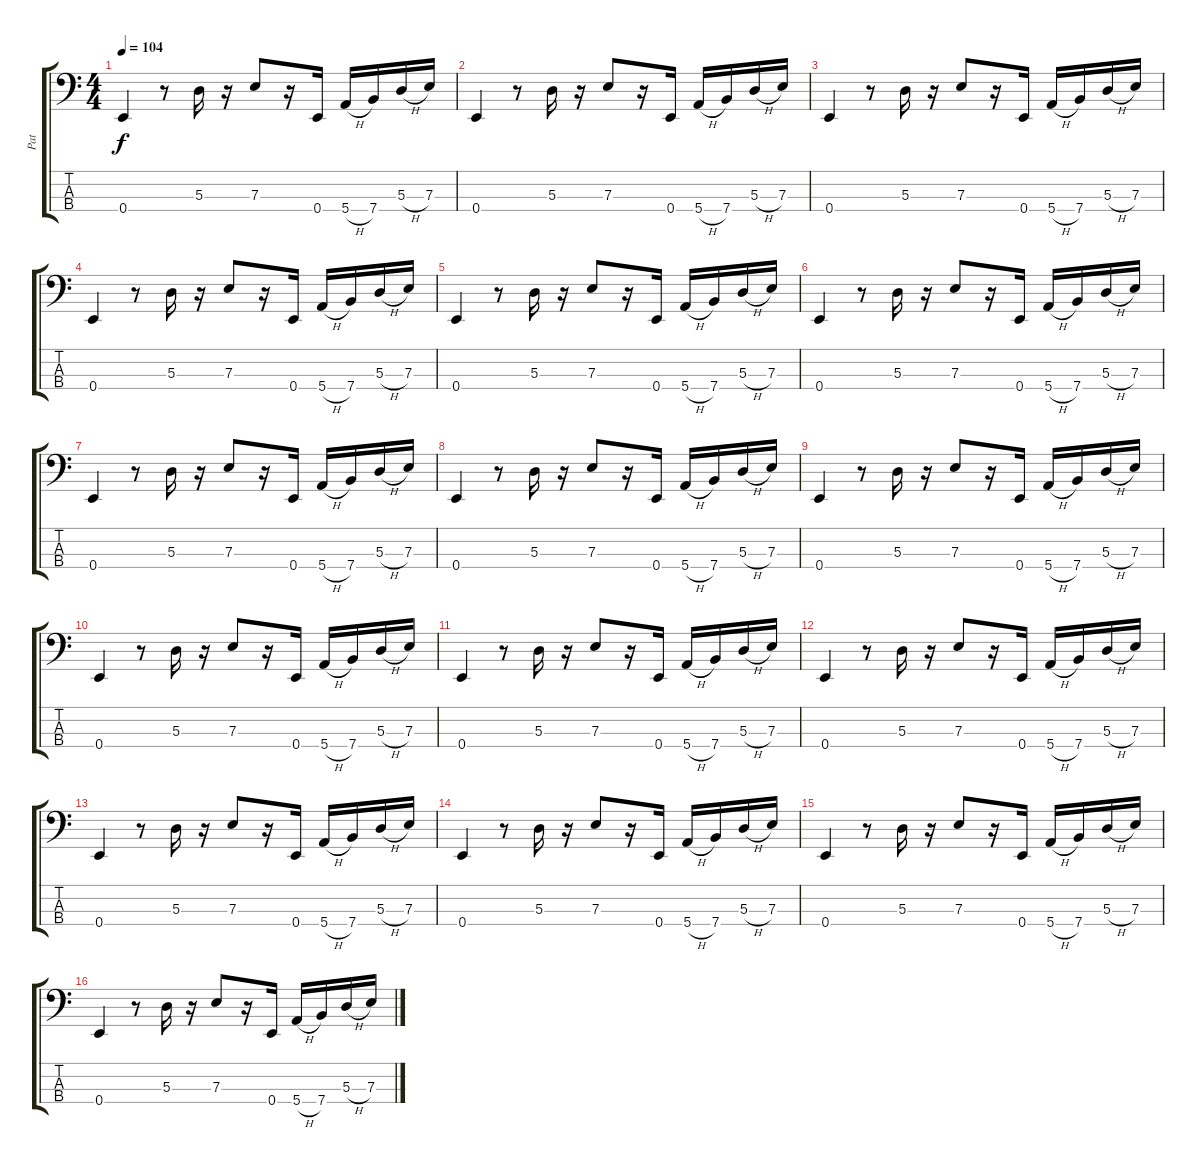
\track ("Pat" "Pat") {instrument electricbasspick}
\staff {score tabs}
\tuning (G2 D2 A1 E1) {hide}
\ts (4 4)
\tempo 104
\clef f4
\ks c
0.4.4{dy f} r.8 5.3.16 r.16 7.3.8 r.16 0.4.16 5.4{h}.16 7.4.16 5.3{h}.16 7.3.16 |
0.4.4 r.8 5.3.16 r.16 7.3.8 r.16 0.4.16 5.4{h}.16 7.4.16 5.3{h}.16 7.3.16 |
0.4.4 r.8 5.3.16 r.16 7.3.8 r.16 0.4.16 5.4{h}.16 7.4.16 5.3{h}.16 7.3.16 |
0.4.4 r.8 5.3.16 r.16 7.3.8 r.16 0.4.16 5.4{h}.16 7.4.16 5.3{h}.16 7.3.16 |
0.4.4 r.8 5.3.16 r.16 7.3.8 r.16 0.4.16 5.4{h}.16 7.4.16 5.3{h}.16 7.3.16 |
0.4.4 r.8 5.3.16 r.16 7.3.8 r.16 0.4.16 5.4{h}.16 7.4.16 5.3{h}.16 7.3.16 |
0.4.4 r.8 5.3.16 r.16 7.3.8 r.16 0.4.16 5.4{h}.16 7.4.16 5.3{h}.16 7.3.16 |
0.4.4 r.8 5.3.16 r.16 7.3.8 r.16 0.4.16 5.4{h}.16 7.4.16 5.3{h}.16 7.3.16 |
0.4.4 r.8 5.3.16 r.16 7.3.8 r.16 0.4.16 5.4{h}.16 7.4.16 5.3{h}.16 7.3.16 |
0.4.4 r.8 5.3.16 r.16 7.3.8 r.16 0.4.16 5.4{h}.16 7.4.16 5.3{h}.16 7.3.16 |
0.4.4 r.8 5.3.16 r.16 7.3.8 r.16 0.4.16 5.4{h}.16 7.4.16 5.3{h}.16 7.3.16 |
0.4.4 r.8 5.3.16 r.16 7.3.8 r.16 0.4.16 5.4{h}.16 7.4.16 5.3{h}.16 7.3.16 |
0.4.4 r.8 5.3.16 r.16 7.3.8 r.16 0.4.16 5.4{h}.16 7.4.16 5.3{h}.16 7.3.16 |
0.4.4 r.8 5.3.16 r.16 7.3.8 r.16 0.4.16 5.4{h}.16 7.4.16 5.3{h}.16 7.3.16 |
0.4.4 r.8 5.3.16 r.16 7.3.8 r.16 0.4.16 5.4{h}.16 7.4.16 5.3{h}.16 7.3.16 |
0.4.4 r.8 5.3.16 r.16 7.3.8 r.16 0.4.16 5.4{h}.16 7.4.16 5.3{h}.16 7.3.16
